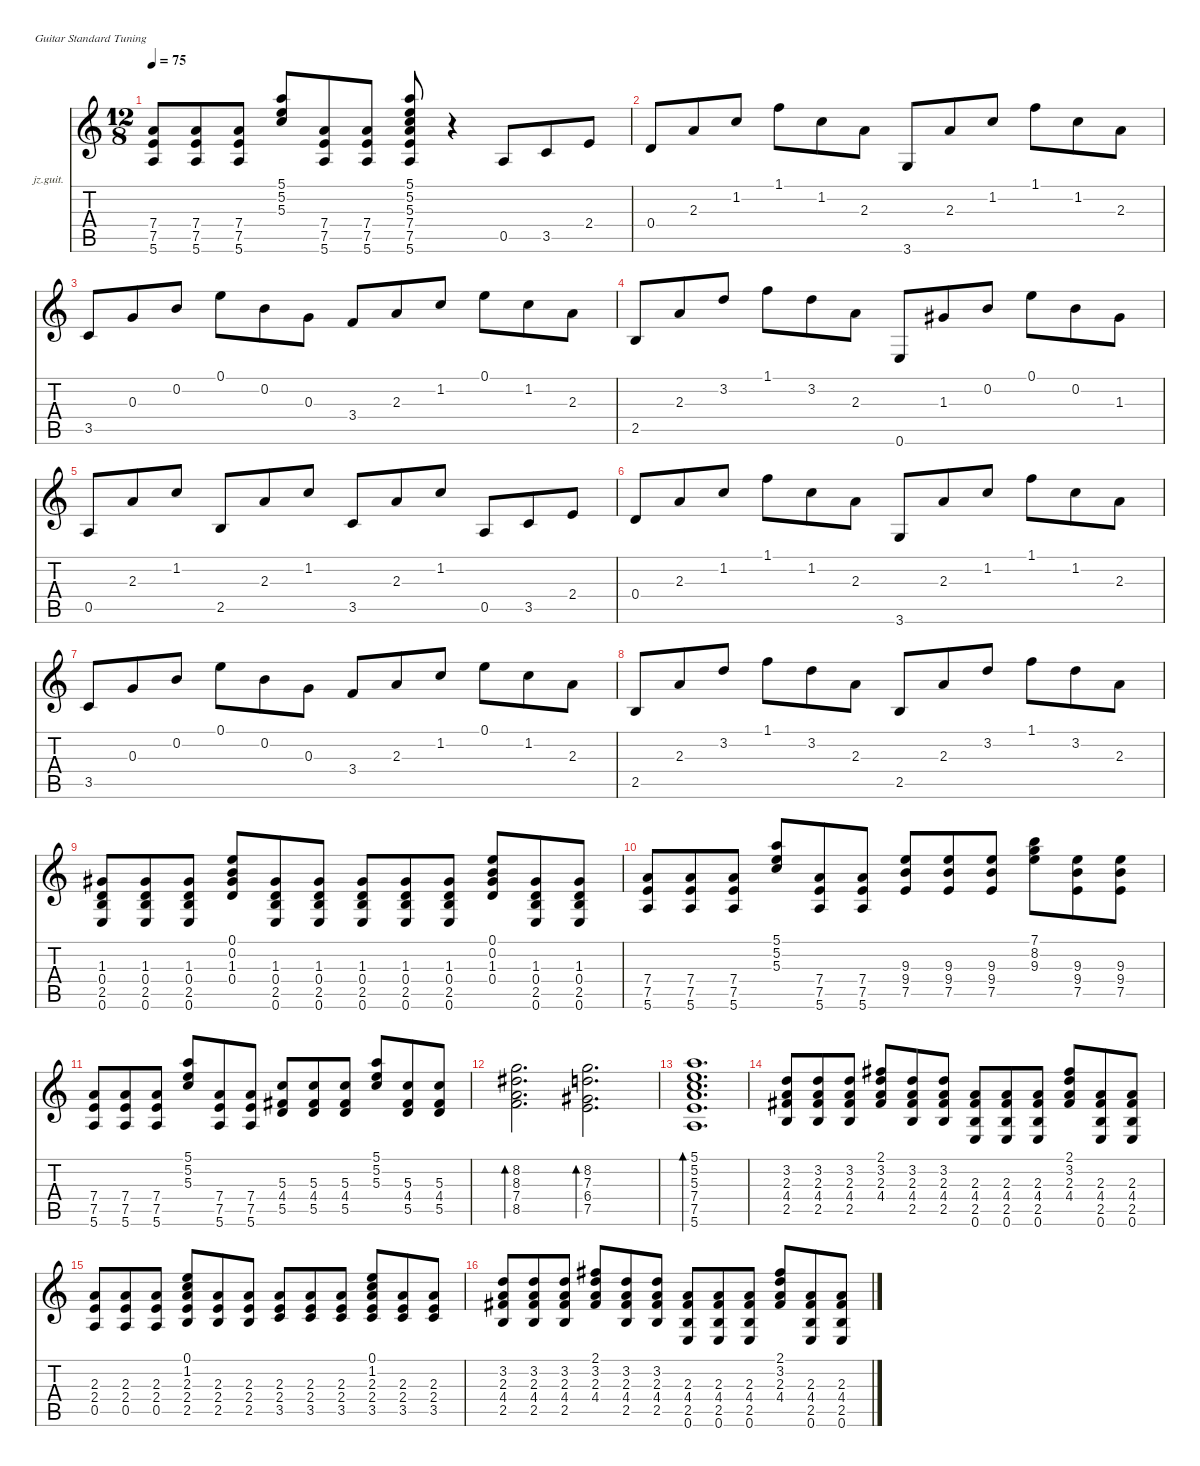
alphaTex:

\defaultSystemsLayout 4
\hideDynamics
\bracketExtendMode nobrackets
\firstSystemTrackNameOrientation horizontal
\otherSystemsTrackNameOrientation horizontal
\track ("Guitar 2" "jz.guit.") {instrument electricguitarjazz}
\staff {score tabs}
\tuning (E4 B3 G3 D3 A2 E2)
\ts (12 8)
\tempo 75
\clef g2
\ks c
(7.4 7.5 5.6).8{dy f beam Up} (7.4 7.5 5.6).8{beam Up} (7.4 7.5 5.6).8{beam Up} (5.1 5.2 5.3).8{beam Up} (7.4 7.5 5.6).8{beam Up} (7.4 7.5 5.6).8{beam Up} (5.1 5.2 5.3 7.4 7.5 5.6).8{beam Up} r.4{beam Up} 0.5.8{beam Up} 3.5.8{beam Up} 2.4.8{beam Up} |
0.4.8{beam Up} 2.3.8{beam Up} 1.2.8{beam Up} 1.1.8{beam Down} 1.2.8{beam Down} 2.3.8{beam Down} 3.6.8{beam Up} 2.3.8{beam Up} 1.2.8{beam Up} 1.1.8{beam Down} 1.2.8{beam Down} 2.3.8{beam Down} |
3.5.8{beam Up} 0.3.8{beam Up} 0.2.8{beam Up} 0.1.8{beam Down} 0.2.8{beam Down} 0.3.8{beam Down} 3.4.8{beam Up} 2.3.8{beam Up} 1.2.8{beam Up} 0.1.8{beam Down} 1.2.8{beam Down} 2.3.8{beam Down} |
2.5.8{beam Up} 2.3.8{beam Up} 3.2.8{beam Up} 1.1.8{beam Down} 3.2.8{beam Down} 2.3.8{beam Down} 0.6.8{beam Up} 1.3{acc #}.8{beam Up} 0.2.8{beam Up} 0.1.8{beam Down} 0.2.8{beam Down} 1.3{acc #}.8{beam Down} |
0.5.8{beam Up} 2.3.8{beam Up} 1.2.8{beam Up} 2.5.8{beam Up} 2.3.8{beam Up} 1.2.8{beam Up} 3.5.8{beam Up} 2.3.8{beam Up} 1.2.8{beam Up} 0.5.8{beam Up} 3.5.8{beam Up} 2.4.8{beam Up} |
0.4.8{beam Up} 2.3.8{beam Up} 1.2.8{beam Up} 1.1.8{beam Down} 1.2.8{beam Down} 2.3.8{beam Down} 3.6.8{beam Up} 2.3.8{beam Up} 1.2.8{beam Up} 1.1.8{beam Down} 1.2.8{beam Down} 2.3.8{beam Down} |
3.5.8{beam Up} 0.3.8{beam Up} 0.2.8{beam Up} 0.1.8{beam Down} 0.2.8{beam Down} 0.3.8{beam Down} 3.4.8{beam Up} 2.3.8{beam Up} 1.2.8{beam Up} 0.1.8{beam Down} 1.2.8{beam Down} 2.3.8{beam Down} |
2.5.8{beam Up} 2.3.8{beam Up} 3.2.8{beam Up} 1.1.8{beam Down} 3.2.8{beam Down} 2.3.8{beam Down} 2.5.8{beam Up} 2.3.8{beam Up} 3.2.8{beam Up} 1.1.8{beam Down} 3.2.8{beam Down} 2.3.8{beam Down} |
(1.3{acc #} 0.4 2.5 0.6).8{beam Up} (1.3{acc #} 0.4 2.5 0.6).8{beam Up} (1.3{acc #} 0.4 2.5 0.6).8{beam Up} (0.1 0.2 1.3{acc #} 0.4).8{beam Up} (1.3{acc #} 0.4 2.5 0.6).8{beam Up} (1.3{acc #} 0.4 2.5 0.6).8{beam Up} (1.3{acc #} 0.4 2.5 0.6).8{beam Up} (1.3{acc #} 0.4 2.5 0.6).8{beam Up} (1.3{acc #} 0.4 2.5 0.6).8{beam Up} (0.1 0.2 1.3{acc #} 0.4).8{beam Up} (1.3{acc #} 0.4 2.5 0.6).8{beam Up} (1.3{acc #} 0.4 2.5 0.6).8{beam Up} |
(7.4 7.5 5.6).8{beam Up} (7.4 7.5 5.6).8{beam Up} (7.4 7.5 5.6).8{beam Up} (5.1 5.2 5.3).8{beam Up} (7.4 7.5 5.6).8{beam Up} (7.4 7.5 5.6).8{beam Up} (9.3 9.4 7.5).8{beam Up} (9.3 9.4 7.5).8{beam Up} (9.3 9.4 7.5).8{beam Up} (7.1 8.2 9.3).8{beam Down} (9.3 9.4 7.5).8{beam Down} (9.3 9.4 7.5).8{beam Down} |
(7.4 7.5 5.6).8{beam Up} (7.4 7.5 5.6).8{beam Up} (7.4 7.5 5.6).8{beam Up} (5.1 5.2 5.3).8{beam Up} (7.4 7.5 5.6).8{beam Up} (7.4 7.5 5.6).8{beam Up} (5.3 4.4{acc #} 5.5).8{beam Up} (5.3 4.4{acc #} 5.5).8{beam Up} (5.3 4.4{acc #} 5.5).8{beam Up} (5.1 5.2 5.3).8{beam Up} (5.3 4.4{acc #} 5.5).8{beam Up} (5.3 4.4{acc #} 5.5).8{beam Up} |
(8.2 8.3{acc #} 7.4 8.5).2{d bd 120 beam Down} (8.2 7.3 6.4{acc #} 7.5).2{d bd 120 beam Down} |
(5.1 5.2 5.3 7.4 7.5 5.6).1{d bd 120 beam Up} |
(3.2 2.3 4.4{acc #} 2.5).8{beam Up} (3.2 2.3 4.4{acc #} 2.5).8{beam Up} (3.2 2.3 4.4{acc #} 2.5).8{beam Up} (2.1{acc #} 3.2 2.3 4.4{acc #}).8{beam Up} (3.2 2.3 4.4{acc #} 2.5).8{beam Up} (3.2 2.3 4.4{acc #} 2.5).8{beam Up} (2.3 4.4{acc #} 2.5 0.6).8{beam Up} (2.3 4.4{acc #} 2.5 0.6).8{beam Up} (2.3 4.4{acc #} 2.5 0.6).8{beam Up} (2.1{acc #} 3.2 2.3 4.4{acc #}).8{beam Up} (2.3 4.4{acc #} 2.5 0.6).8{beam Up} (2.3 4.4{acc #} 2.5 0.6).8{beam Up} |
(2.3 2.4 0.5).8{beam Up} (2.3 2.4 0.5).8{beam Up} (2.3 2.4 0.5).8{beam Up} (0.1 1.2 2.3 2.4 2.5).8{beam Up} (2.3 2.4 2.5).8{beam Up} (2.3 2.4 2.5).8{beam Up} (2.3 2.4 3.5).8{beam Up} (2.3 2.4 3.5).8{beam Up} (2.3 2.4 3.5).8{beam Up} (0.1 1.2 2.3 2.4 3.5).8{beam Up} (2.3 2.4 3.5).8{beam Up} (2.3 2.4 3.5).8{beam Up} |
(3.2 2.3 4.4{acc #} 2.5).8{beam Up} (3.2 2.3 4.4{acc #} 2.5).8{beam Up} (3.2 2.3 4.4{acc #} 2.5).8{beam Up} (2.1{acc #} 3.2 2.3 4.4{acc #}).8{beam Up} (3.2 2.3 4.4{acc #} 2.5).8{beam Up} (3.2 2.3 4.4{acc #} 2.5).8{beam Up} (2.3 4.4{acc #} 2.5 0.6).8{beam Up} (2.3 4.4{acc #} 2.5 0.6).8{beam Up} (2.3 4.4{acc #} 2.5 0.6).8{beam Up} (2.1{acc #} 3.2 2.3 4.4{acc #}).8{beam Up} (2.3 4.4{acc #} 2.5 0.6).8{beam Up} (2.3 4.4{acc #} 2.5 0.6).8{beam Up}
